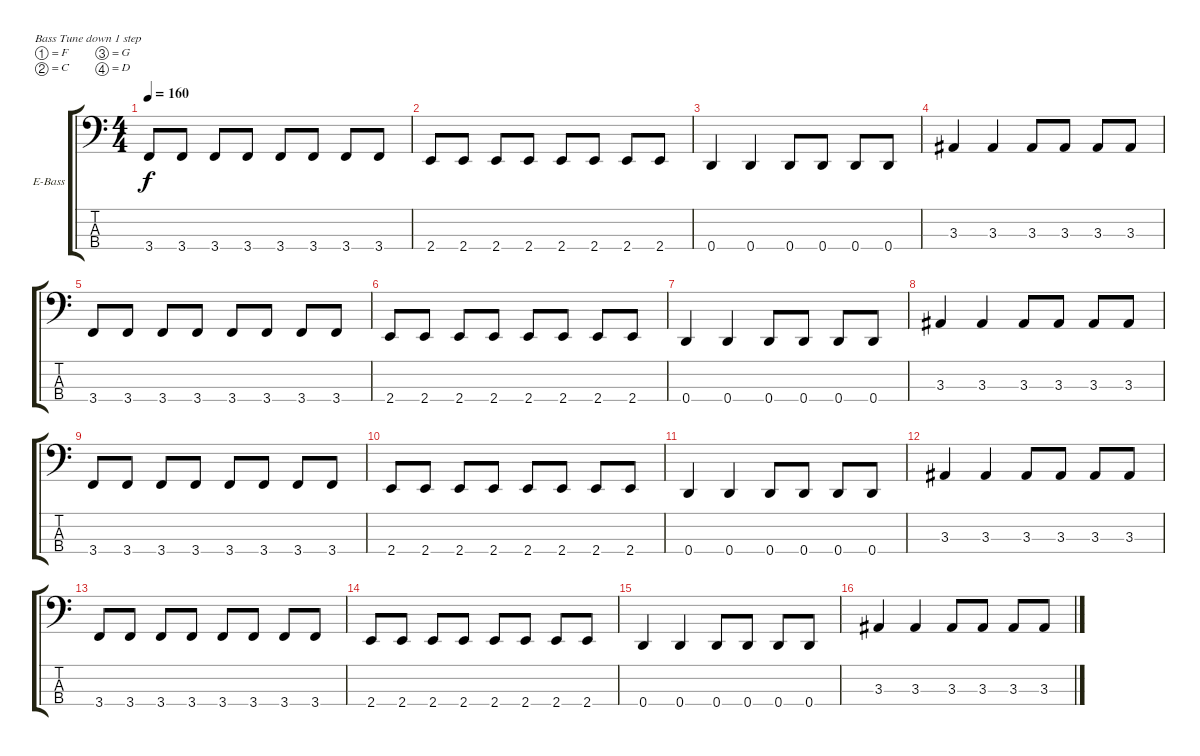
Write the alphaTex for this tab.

\defaultSystemsLayout 4
\bracketExtendMode groupsimilarinstruments
\firstSystemTrackNameOrientation horizontal
\otherSystemsTrackNameOrientation horizontal
\track ("Jason McCaslin" "E-Bass") {instrument electricbassfinger}
\staff {score tabs}
\tuning (F2 C2 G1 D1)
\ts (4 4)
\tempo 160
\clef f4
\scale
0.333333
\ks c
3.4.8{dy f} 3.4.8 3.4.8 3.4.8 3.4.8 3.4.8 3.4.8 3.4.8 |
\scale
0.333333 2.4.8 2.4.8 2.4.8 2.4.8 2.4.8 2.4.8 2.4.8 2.4.8 |
\scale
0.333333 0.4.4 0.4.4 0.4.8 0.4.8 0.4.8 0.4.8 |
\scale
0.333333 3.3.4 3.3.4 3.3.8 3.3.8 3.3.8 3.3.8 |
\scale
0.333333 3.4.8 3.4.8 3.4.8 3.4.8 3.4.8 3.4.8 3.4.8 3.4.8 |
\scale
0.333333 2.4.8 2.4.8 2.4.8 2.4.8 2.4.8 2.4.8 2.4.8 2.4.8 |
\scale
0.333333 0.4.4 0.4.4 0.4.8 0.4.8 0.4.8 0.4.8 |
\scale
0.333333 3.3.4 3.3.4 3.3.8 3.3.8 3.3.8 3.3.8 |
\scale
0.333333 3.4.8 3.4.8 3.4.8 3.4.8 3.4.8 3.4.8 3.4.8 3.4.8 |
\scale
0.333333 2.4.8 2.4.8 2.4.8 2.4.8 2.4.8 2.4.8 2.4.8 2.4.8 |
\scale
0.333333 0.4.4 0.4.4 0.4.8 0.4.8 0.4.8 0.4.8 |
\scale
0.333333 3.3.4 3.3.4 3.3.8 3.3.8 3.3.8 3.3.8 |
\scale
0.333333 3.4.8 3.4.8 3.4.8 3.4.8 3.4.8 3.4.8 3.4.8 3.4.8 |
\scale
0.333333 2.4.8 2.4.8 2.4.8 2.4.8 2.4.8 2.4.8 2.4.8 2.4.8 |
\scale
0.333333 0.4.4 0.4.4 0.4.8 0.4.8 0.4.8 0.4.8 |
\scale
0.333333 3.3.4 3.3.4 3.3.8 3.3.8 3.3.8 3.3.8
